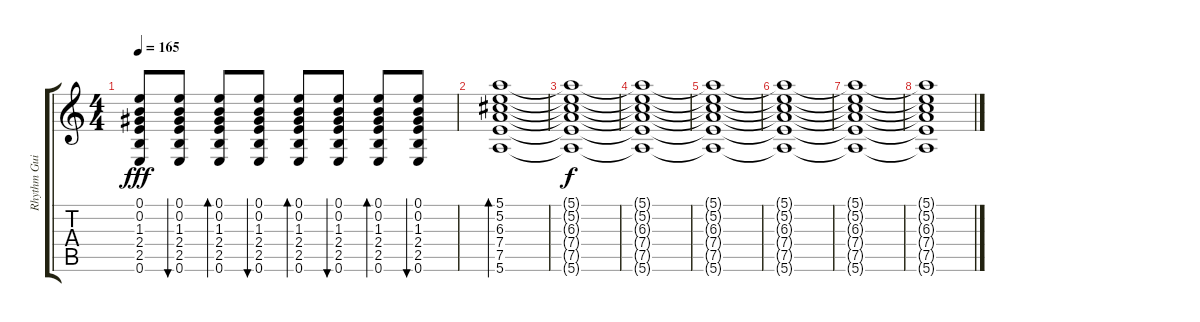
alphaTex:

\track ("Rhythm Guitar" "Rhythm Gui") {instrument electricguitarjazz}
\staff {score tabs}
\tuning (E4 B3 G3 D3 A2 E2) {hide}
\ts (4 4)
\tempo 165
\clef g2
\ks c
(0.1 0.2 1.3 2.4 2.5 0.6).8{dy fff} (0.1 0.2 1.3 2.4 2.5 0.6).8{bu 30} (0.1 0.2 1.3 2.4 2.5 0.6).8{bd 30} (0.1 0.2 1.3 2.4 2.5 0.6).8{bu 30} (0.1 0.2 1.3 2.4 2.5 0.6).8{bd 30} (0.1 0.2 1.3 2.4 2.5 0.6).8{bu 30} (0.1 0.2 1.3 2.4 2.5 0.6).8{bd 30} (0.1 0.2 1.3 2.4 2.5 0.6).8{bu 30} |
(5.1 5.2 6.3 7.4 7.5 5.6).1{bd 60 volume 0} |
(5.1{t} 5.2{t} 6.3{t} 7.4{t} 7.5{t} 5.6{t}).1{dy f} |
(5.1{t} 5.2{t} 6.3{t} 7.4{t} 7.5{t} 5.6{t}).1 |
(5.1{t} 5.2{t} 6.3{t} 7.4{t} 7.5{t} 5.6{t}).1 |
(5.1{t} 5.2{t} 6.3{t} 7.4{t} 7.5{t} 5.6{t}).1 |
(5.1{t} 5.2{t} 6.3{t} 7.4{t} 7.5{t} 5.6{t}).1 |
(5.1{t} 5.2{t} 6.3{t} 7.4{t} 7.5{t} 5.6{t}).1
